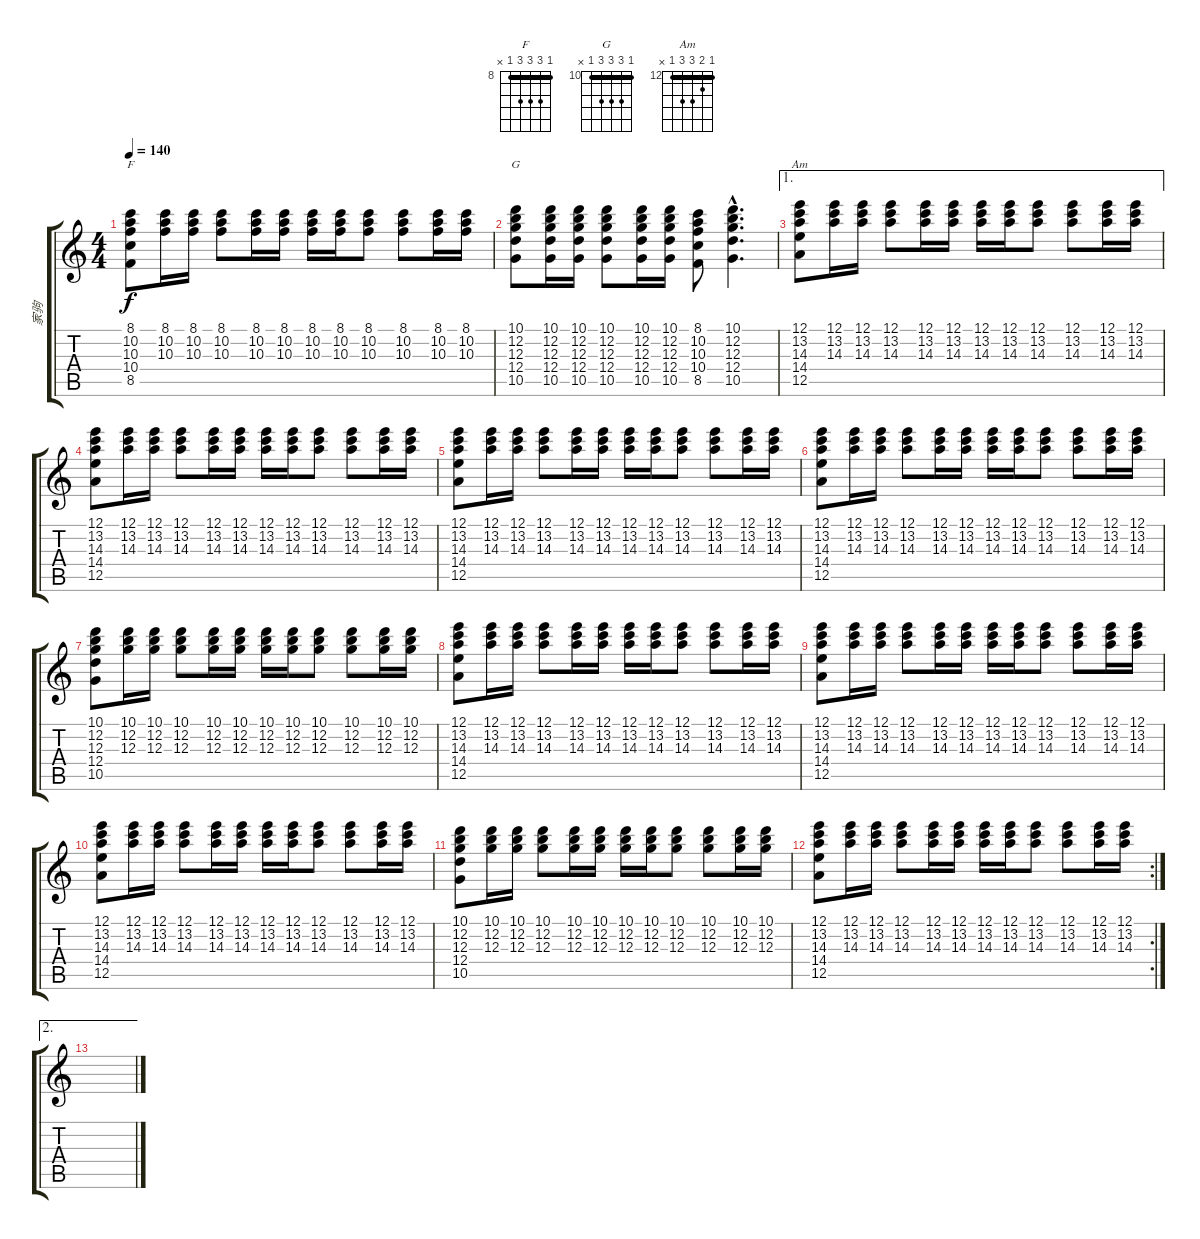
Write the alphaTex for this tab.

\track ("家驹" "家驹") {instrument electricguitarmuted}
\staff {score tabs}
\tuning (E4 B3 G3 D3 A2 E2) {hide}
\chord ("F" 8 10 10 10 8 x) {firstfret 8 barre 8}
\chord ("G" 10 12 12 12 10 x) {firstfret 10 barre 10}
\chord ("Am" 12 13 14 14 12 x) {firstfret 12 barre 12}
\ts (4 4)
\tempo 140
\clef g2
\ks c
(8.1 10.2 10.3 10.4 8.5).8{ch "F" dy f} (8.1 10.2 10.3).16 (8.1 10.2 10.3).16 (8.1 10.2 10.3).8 (8.1 10.2 10.3).16 (8.1 10.2 10.3).16 (8.1 10.2 10.3).16 (8.1 10.2 10.3).16 (8.1 10.2 10.3).8 (8.1 10.2 10.3).8 (8.1 10.2 10.3).16 (8.1 10.2 10.3).16 |
(10.1 12.2 12.3 12.4 10.5).8{ch "G"} (10.1 12.2 12.3 12.4 10.5).16 (10.1 12.2 12.3 12.4 10.5).16 (10.1 12.2 12.3 12.4 10.5).8 (10.1 12.2 12.3 12.4 10.5).16 (10.1 12.2 12.3 12.4 10.5).16 (8.1 10.2 10.3 10.4 8.5).8 (10.1{hac} 12.2{hac} 12.3{hac} 12.4{hac} 10.5{hac}).4{d} |
\ae 1
(12.1 13.2 14.3 14.4 12.5).8{ch "Am"} (12.1 13.2 14.3).16 (12.1 13.2 14.3).16 (12.1 13.2 14.3).8 (12.1 13.2 14.3).16 (12.1 13.2 14.3).16 (12.1 13.2 14.3).16 (12.1 13.2 14.3).16 (12.1 13.2 14.3).8 (12.1 13.2 14.3).8 (12.1 13.2 14.3).16 (12.1 13.2 14.3).16 |
(12.1 13.2 14.3 14.4 12.5).8 (12.1 13.2 14.3).16 (12.1 13.2 14.3).16 (12.1 13.2 14.3).8 (12.1 13.2 14.3).16 (12.1 13.2 14.3).16 (12.1 13.2 14.3).16 (12.1 13.2 14.3).16 (12.1 13.2 14.3).8 (12.1 13.2 14.3).8 (12.1 13.2 14.3).16 (12.1 13.2 14.3).16 |
(12.1 13.2 14.3 14.4 12.5).8 (12.1 13.2 14.3).16 (12.1 13.2 14.3).16 (12.1 13.2 14.3).8 (12.1 13.2 14.3).16 (12.1 13.2 14.3).16 (12.1 13.2 14.3).16 (12.1 13.2 14.3).16 (12.1 13.2 14.3).8 (12.1 13.2 14.3).8 (12.1 13.2 14.3).16 (12.1 13.2 14.3).16 |
(12.1 13.2 14.3 14.4 12.5).8 (12.1 13.2 14.3).16 (12.1 13.2 14.3).16 (12.1 13.2 14.3).8 (12.1 13.2 14.3).16 (12.1 13.2 14.3).16 (12.1 13.2 14.3).16 (12.1 13.2 14.3).16 (12.1 13.2 14.3).8 (12.1 13.2 14.3).8 (12.1 13.2 14.3).16 (12.1 13.2 14.3).16 |
(10.1 12.2 12.3 12.4 10.5).8 (10.1 12.2 12.3).16 (10.1 12.2 12.3).16 (10.1 12.2 12.3).8 (10.1 12.2 12.3).16 (10.1 12.2 12.3).16 (10.1 12.2 12.3).16 (10.1 12.2 12.3).16 (10.1 12.2 12.3).8 (10.1 12.2 12.3).8 (10.1 12.2 12.3).16 (10.1 12.2 12.3).16 |
(12.1 13.2 14.3 14.4 12.5).8 (12.1 13.2 14.3).16 (12.1 13.2 14.3).16 (12.1 13.2 14.3).8 (12.1 13.2 14.3).16 (12.1 13.2 14.3).16 (12.1 13.2 14.3).16 (12.1 13.2 14.3).16 (12.1 13.2 14.3).8 (12.1 13.2 14.3).8 (12.1 13.2 14.3).16 (12.1 13.2 14.3).16 |
(12.1 13.2 14.3 14.4 12.5).8 (12.1 13.2 14.3).16 (12.1 13.2 14.3).16 (12.1 13.2 14.3).8 (12.1 13.2 14.3).16 (12.1 13.2 14.3).16 (12.1 13.2 14.3).16 (12.1 13.2 14.3).16 (12.1 13.2 14.3).8 (12.1 13.2 14.3).8 (12.1 13.2 14.3).16 (12.1 13.2 14.3).16 |
(12.1 13.2 14.3 14.4 12.5).8 (12.1 13.2 14.3).16 (12.1 13.2 14.3).16 (12.1 13.2 14.3).8 (12.1 13.2 14.3).16 (12.1 13.2 14.3).16 (12.1 13.2 14.3).16 (12.1 13.2 14.3).16 (12.1 13.2 14.3).8 (12.1 13.2 14.3).8 (12.1 13.2 14.3).16 (12.1 13.2 14.3).16 |
(10.1 12.2 12.3 12.4 10.5).8 (10.1 12.2 12.3).16 (10.1 12.2 12.3).16 (10.1 12.2 12.3).8 (10.1 12.2 12.3).16 (10.1 12.2 12.3).16 (10.1 12.2 12.3).16 (10.1 12.2 12.3).16 (10.1 12.2 12.3).8 (10.1 12.2 12.3).8 (10.1 12.2 12.3).16 (10.1 12.2 12.3).16 |
\rc 2
(12.1 13.2 14.3 14.4 12.5).8 (12.1 13.2 14.3).16 (12.1 13.2 14.3).16 (12.1 13.2 14.3).8 (12.1 13.2 14.3).16 (12.1 13.2 14.3).16 (12.1 13.2 14.3).16 (12.1 13.2 14.3).16 (12.1 13.2 14.3).8 (12.1 13.2 14.3).8 (12.1 13.2 14.3).16 (12.1 13.2 14.3).16 |
\ae 2
